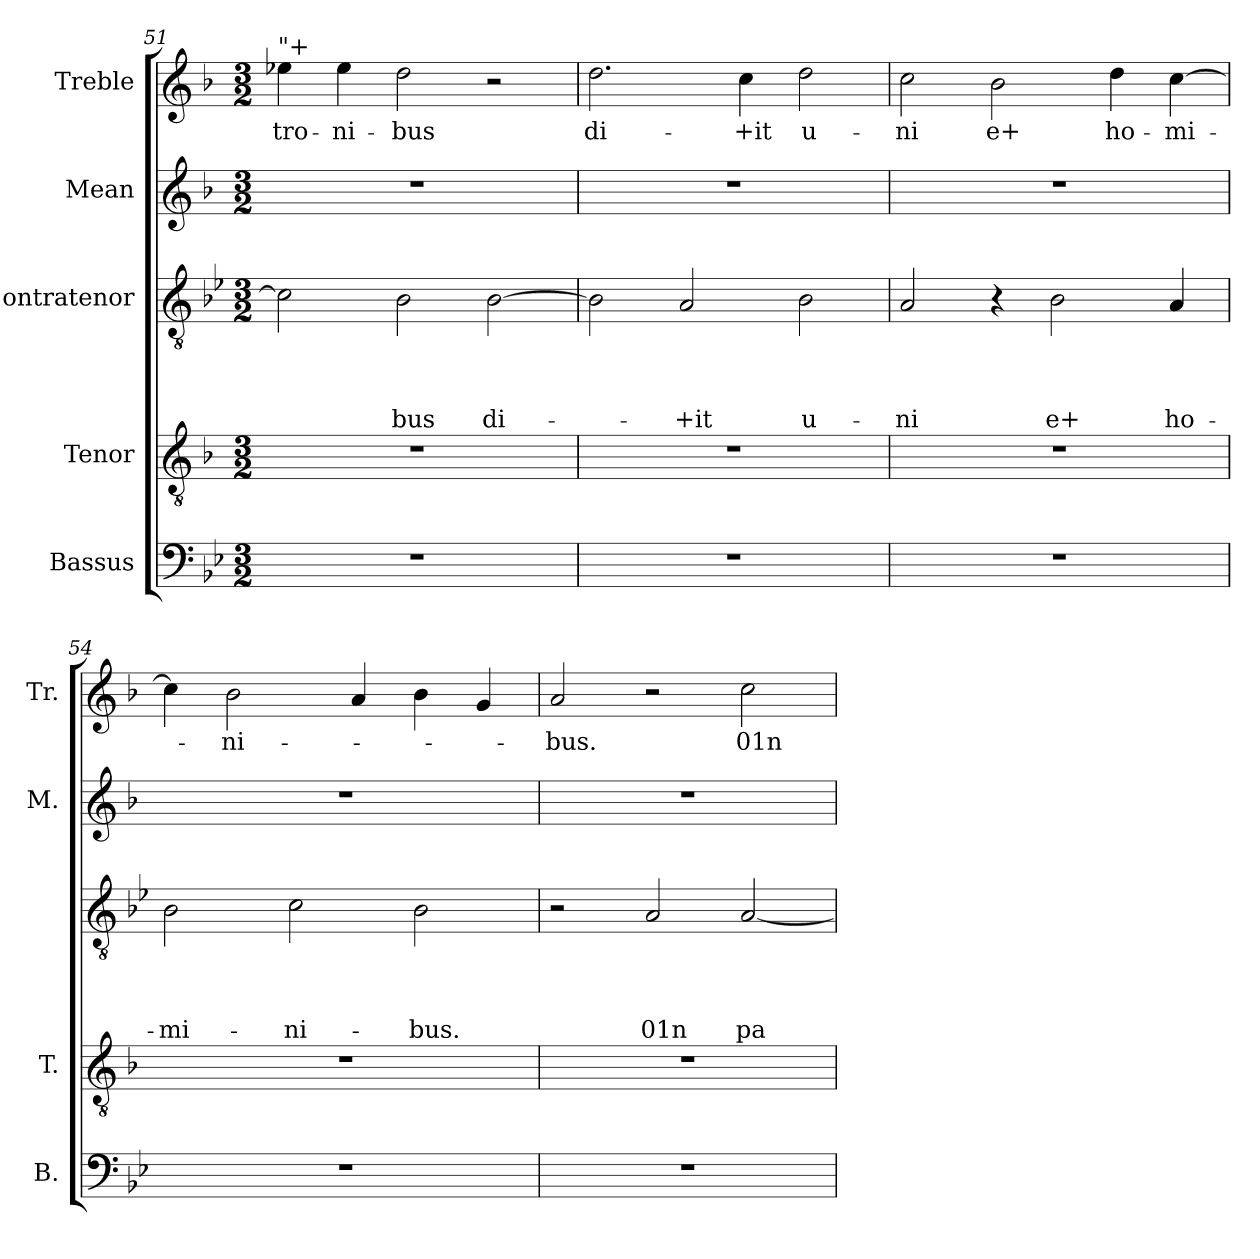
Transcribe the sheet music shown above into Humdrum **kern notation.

**kern	**kern	**kern	**text	**text	**text	**text	**kern	**kern	**text
*part5	*part4	*part3	*part3	*part3	*part3	*part3	*part2	*part1	*part1
*staff5	*staff4	*staff3	*staff3	*staff3	*staff3	*staff3	*staff2	*staff1	*staff1
*I"Bassus	*I"Tenor	*I"'ontratenor	*	*	*	*	*I"Mean	*I"Treble	*
*I'B.	*I'T.	*I''t.	*	*	*	*	*I'M.	*I'Tr.	*
!!LO:LB:g=z
*clefF4	*clefGv2	*clefGv2	*	*	*	*	*clefG2	*clefG2	*
*	*ITrd-3c-5	*	*	*	*	*	*ITrd-3c-5	*ITrd-3c-5	*
*k[b-e-]	*k[b-e-]	*k[b-e-]	*	*	*	*	*k[b-e-]	*k[b-e-]	*
*B-:	*B-:	*B-:	*	*	*	*	*B-:	*B-:	*
*M3/2	*M3/2	*M3/2	*	*	*	*	*M3/2	*M3/2	*
=51	=51	=51	=51	=51	=51	=51	=51	=51	=51
!	!	!	!	!	!	!	!	!LO:TX:a:i:t="+	!
!	!	!	!	!	!	!	!	!	!LO:LY:b
1.r	1.r	2c\]	.	.	.	.	1.r	4aa-X\	-tro-
!	!	!	!	!	!	!	!	!	!LO:LY:b
.	.	.	.	.	.	.	.	4aa-\	-ni-
!	!	!	!	!	!	!LO:LY:b	!	!	!LO:LY:b:rj
.	.	2B-\	.	.	.	-bus	.	2gg\	-bus
!	!	!	!	!	!	!LO:LY:b	!	!	!
.	.	[>2B-\	.	.	.	di-	.	2r	.
=52	=52	=52	=52	=52	=52	=52	=52	=52	=52
!	!	!	!	!	!	!	!	!	!LO:LY:b
1.r	1.r	2B-\]	.	.	.	.	1.r	2.gg\	di-
!	!	!	!	!	!	!LO:LY:b	!	!	!
.	.	2A/	.	.	.	-+it	.	.	.
!	!	!	!	!	!	!	!	!	!LO:LY:b
.	.	.	.	.	.	.	.	4ff\	-+it
!	!	!	!	!	!	!LO:LY:b	!	!	!LO:LY:b
.	.	2B-\	.	.	.	u-	.	2gg\	u-
=53	=53	=53	=53	=53	=53	=53	=53	=53	=53
!	!	!	!	!	!	!LO:LY:b	!	!	!LO:LY:b
1.r	1.r	2A/	.	.	.	-ni	1.r	2ff\	-ni
!	!	!	!	!	!	!	!	!	!LO:LY:b
.	.	4r	.	.	.	.	.	2ee-\	e+
!	!	!	!	!	!	!LO:LY:b	!	!	!
.	.	2B-\	.	.	.	e+	.	.	.
!	!	!	!	!	!	!	!	!	!LO:LY:b
.	.	.	.	.	.	.	.	4gg\	ho-
!	!	!	!	!	!	!LO:LY:b	!	!	!LO:LY:b
.	.	4A/	.	.	.	ho-	.	[>4ff\	-mi-
=54	=54	=54	=54	=54	=54	=54	=54	=54	=54
!	!	!	!	!	!	!LO:LY:b	!	!	!
1.r	1.r	2B-\	.	.	.	-mi-	1.r	4ff\]	.
!	!	!	!	!	!	!	!	!	!LO:LY:b
.	.	.	.	.	.	.	.	2ee-\	-ni-
!	!	!	!	!	!	!LO:LY:b	!	!	!
.	.	2c\	.	.	.	-ni-	.	.	.
.	.	.	.	.	.	.	.	4dd/	.
!	!	!	!	!	!	!LO:LY:b	!	!	!
.	.	2B-\	.	.	.	-bus.	.	4ee-\	.
.	.	.	.	.	.	.	.	4cc/	.
=55	=55	=55	=55	=55	=55	=55	=55	=55	=55
!	!	!	!	!	!	!	!	!	!LO:LY:b
1.r	1.r	2r	.	.	.	.	1.r	2dd/	-bus.
!	!	!	!	!	!	!LO:LY:b	!	!	!
.	.	2A/	.	.	.	01n	.	2r	.
!	!	!	!	!	!	!LO:LY:b	!	!	!LO:LY:b
.	.	[<2A/	.	.	.	pa-	.	2ff\	01n
=	=	=	=	=	=	=	=	=	=
*-	*-	*-	*-	*-	*-	*-	*-	*-	*-
